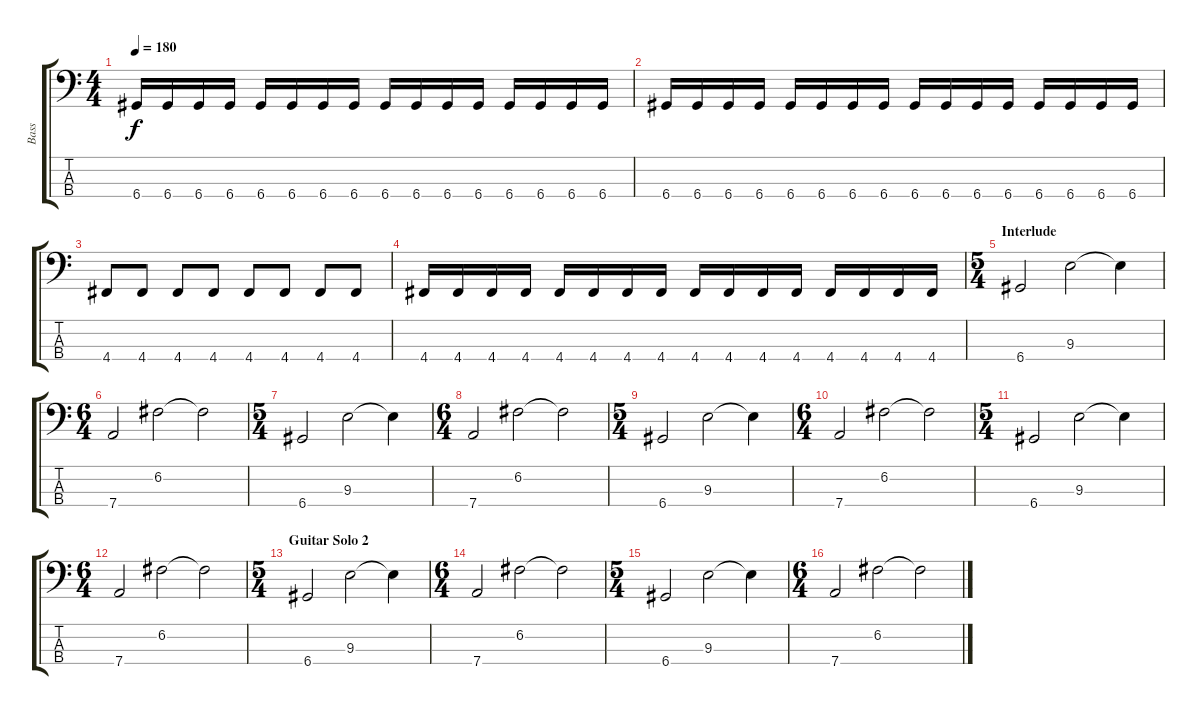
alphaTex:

\track ("Bass" "Bass") {instrument electricbassfinger}
\staff {score tabs}
\tuning (F2 C2 G1 D1) {hide}
\ts (4 4)
\tempo 180
\clef f4
\ks c
6.4.16{dy f} 6.4.16 6.4.16 6.4.16 6.4.16 6.4.16 6.4.16 6.4.16 6.4.16 6.4.16 6.4.16 6.4.16 6.4.16 6.4.16 6.4.16 6.4.16 |
6.4.16 6.4.16 6.4.16 6.4.16 6.4.16 6.4.16 6.4.16 6.4.16 6.4.16 6.4.16 6.4.16 6.4.16 6.4.16 6.4.16 6.4.16 6.4.16 |
4.4.8 4.4.8 4.4.8 4.4.8 4.4.8 4.4.8 4.4.8 4.4.8 |
4.4.16 4.4.16 4.4.16 4.4.16 4.4.16 4.4.16 4.4.16 4.4.16 4.4.16 4.4.16 4.4.16 4.4.16 4.4.16 4.4.16 4.4.16 4.4.16 |
\ts (5 4)
\section ("" "Interlude")
6.4.2 9.3.2 9.3{t}.4 |
\ts (6 4)
7.4.2 6.2.2 6.2{t}.2 |
\ts (5 4)
6.4.2 9.3.2 9.3{t}.4 |
\ts (6 4)
7.4.2 6.2.2 6.2{t}.2 |
\ts (5 4)
6.4.2 9.3.2 9.3{t}.4 |
\ts (6 4)
7.4.2 6.2.2 6.2{t}.2 |
\ts (5 4)
6.4.2 9.3.2 9.3{t}.4 |
\ts (6 4)
7.4.2 6.2.2 6.2{t}.2 |
\ts (5 4)
\section ("" "Guitar Solo 2")
6.4.2 9.3.2 9.3{t}.4 |
\ts (6 4)
7.4.2 6.2.2 6.2{t}.2 |
\ts (5 4)
6.4.2 9.3.2 9.3{t}.4 |
\ts (6 4)
7.4.2 6.2.2 6.2{t}.2
